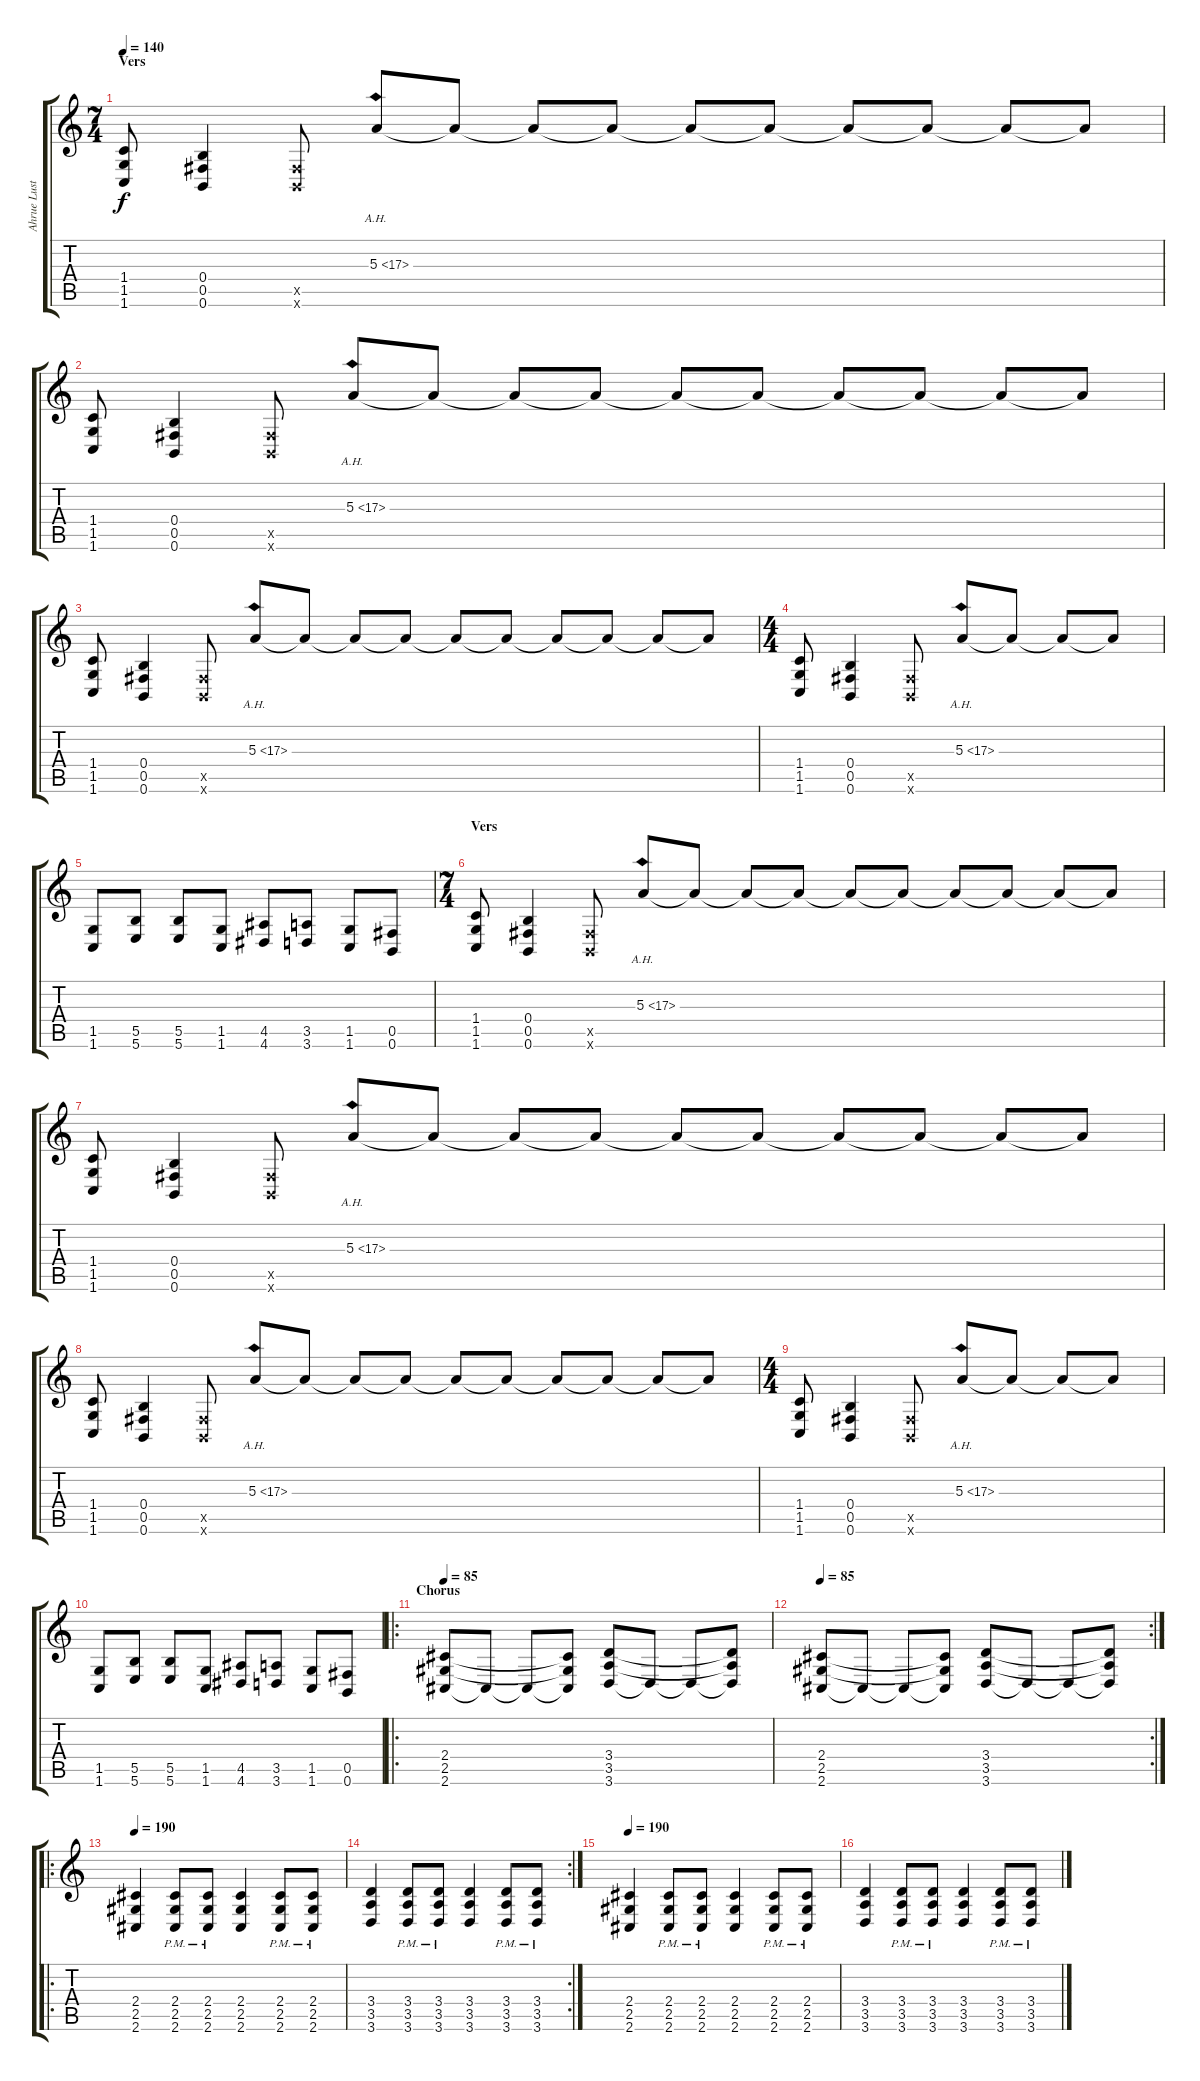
\track ("Ahrue Luster" "Ahrue Lust") {instrument distortionguitar}
\staff {score tabs}
\tuning (Db4 Ab3 E3 B2 Gb2 B1) {hide}
\ts (7 4)
\section ("" "Vers")
\tempo 140
\clef g2
\ks c
(1.4 1.5 1.6).8{dy f} (0.4 0.5 0.6).4 (0.5{x} 0.6{x}).8 5.3{ah 12}.8 5.3{t}.8 5.3{t}.8 5.3{t}.8 5.3{t}.8 5.3{t}.8 5.3{t}.8 5.3{t}.8 5.3{t}.8 5.3{t}.8 |
(1.4 1.5 1.6).8 (0.4 0.5 0.6).4 (0.5{x} 0.6{x}).8 5.3{ah 12}.8 5.3{t}.8 5.3{t}.8 5.3{t}.8 5.3{t}.8 5.3{t}.8 5.3{t}.8 5.3{t}.8 5.3{t}.8 5.3{t}.8 |
(1.4 1.5 1.6).8 (0.4 0.5 0.6).4 (0.5{x} 0.6{x}).8 5.3{ah 12}.8 5.3{t}.8 5.3{t}.8 5.3{t}.8 5.3{t}.8 5.3{t}.8 5.3{t}.8 5.3{t}.8 5.3{t}.8 5.3{t}.8 |
\ts (4 4)
(1.4 1.5 1.6).8 (0.4 0.5 0.6).4 (0.5{x} 0.6{x}).8 5.3{ah 12}.8 5.3{t}.8 5.3{t}.8 5.3{t}.8 |
(1.5 1.6).8 (5.5 5.6).8 (5.5 5.6).8 (1.5 1.6).8 (4.5 4.6).8 (3.5 3.6).8 (1.5 1.6).8 (0.5 0.6).8 |
\ts (7 4)
\section ("" "Vers")
(1.4 1.5 1.6).8 (0.4 0.5 0.6).4 (0.5{x} 0.6{x}).8 5.3{ah 12}.8 5.3{t}.8 5.3{t}.8 5.3{t}.8 5.3{t}.8 5.3{t}.8 5.3{t}.8 5.3{t}.8 5.3{t}.8 5.3{t}.8 |
(1.4 1.5 1.6).8 (0.4 0.5 0.6).4 (0.5{x} 0.6{x}).8 5.3{ah 12}.8 5.3{t}.8 5.3{t}.8 5.3{t}.8 5.3{t}.8 5.3{t}.8 5.3{t}.8 5.3{t}.8 5.3{t}.8 5.3{t}.8 |
(1.4 1.5 1.6).8 (0.4 0.5 0.6).4 (0.5{x} 0.6{x}).8 5.3{ah 12}.8 5.3{t}.8 5.3{t}.8 5.3{t}.8 5.3{t}.8 5.3{t}.8 5.3{t}.8 5.3{t}.8 5.3{t}.8 5.3{t}.8 |
\ts (4 4)
(1.4 1.5 1.6).8 (0.4 0.5 0.6).4 (0.5{x} 0.6{x}).8 5.3{ah 12}.8 5.3{t}.8 5.3{t}.8 5.3{t}.8 |
(1.5 1.6).8 (5.5 5.6).8 (5.5 5.6).8 (1.5 1.6).8 (4.5 4.6).8 (3.5 3.6).8 (1.5 1.6).8 (0.5 0.6).8 |
\ro
\section ("" "Chorus")
\tempo 85
(2.4 2.5 2.6).8 2.6{t}.8 2.6{t}.8 (2.4{t} 2.5{t} 2.6{t}).8 (3.4 3.5 3.6).8 3.6{t}.8 3.6{t}.8 (3.4{t} 3.5{t} 3.6{t}).8 |
\rc 2
\tempo 85
(2.4 2.5 2.6).8 2.6{t}.8 2.6{t}.8 (2.4{t} 2.5{t} 2.6{t}).8 (3.4 3.5 3.6).8 3.6{t}.8 3.6{t}.8 (3.4{t} 3.5{t} 3.6{t}).8 |
\ro
\tempo 190
(2.4 2.5 2.6).4 (2.4{pm} 2.5{pm} 2.6{pm}).8 (2.4{pm} 2.5{pm} 2.6{pm}).8 (2.4 2.5 2.6).4 (2.4{pm} 2.5{pm} 2.6{pm}).8 (2.4{pm} 2.5{pm} 2.6{pm}).8 |
\rc 2
(3.4 3.5 3.6).4 (3.4{pm} 3.5{pm} 3.6{pm}).8 (3.4{pm} 3.5{pm} 3.6{pm}).8 (3.4 3.5 3.6).4 (3.4{pm} 3.5{pm} 3.6{pm}).8 (3.4{pm} 3.5{pm} 3.6{pm}).8 |
\tempo 190
(2.4 2.5 2.6).4 (2.4{pm} 2.5{pm} 2.6{pm}).8 (2.4{pm} 2.5{pm} 2.6{pm}).8 (2.4 2.5 2.6).4 (2.4{pm} 2.5{pm} 2.6{pm}).8 (2.4{pm} 2.5{pm} 2.6).8 |
(3.4 3.5 3.6).4 (3.4{pm} 3.5{pm} 3.6{pm}).8 (3.4{pm} 3.5{pm} 3.6{pm}).8 (3.4 3.5 3.6).4 (3.4{pm} 3.5{pm} 3.6{pm}).8 (3.4{pm} 3.5{pm} 3.6{pm}).8
